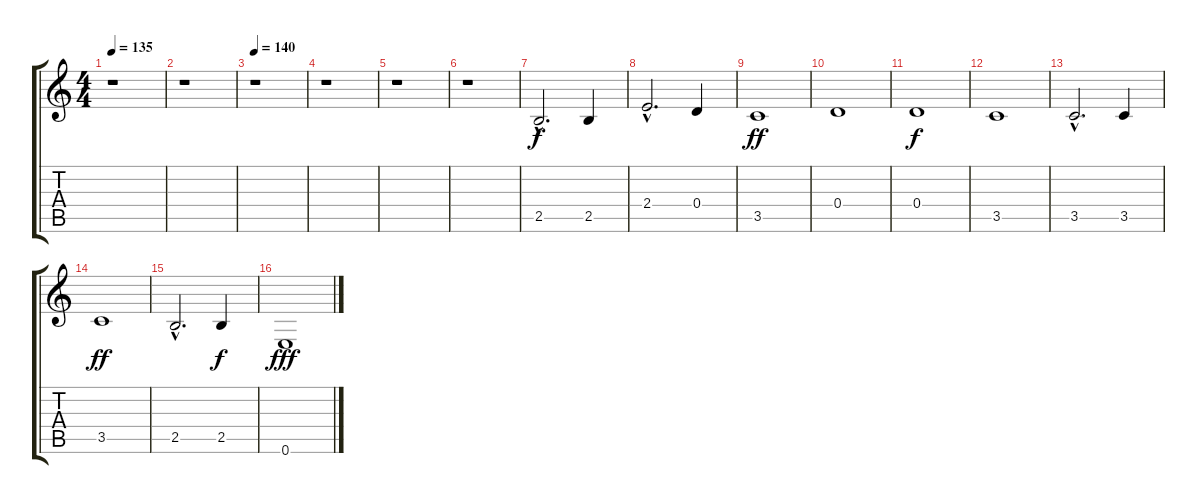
\track "" {instrument acousticguitarnylon}
\staff {score tabs}
\tuning (E4 B3 G3 D3 A2 E2) {hide}
\ts (4 4)
\tempo 135
\clef g2
\ks c
r.1{dy f} |
r.1 |
\tempo 140
r.1 |
r.1 |
r.1 |
r.1 |
2.5{hac}.2{d} 2.5.4 |
2.4{hac}.2{d} 0.4.4 |
3.5.1{dy ff} |
0.4.1 |
0.4.1{dy f} |
3.5.1 |
3.5{hac}.2{d} 3.5.4 |
3.5.1{dy ff} |
2.5{hac}.2{d} 2.5.4{dy f} |
0.6.1{dy fff}
